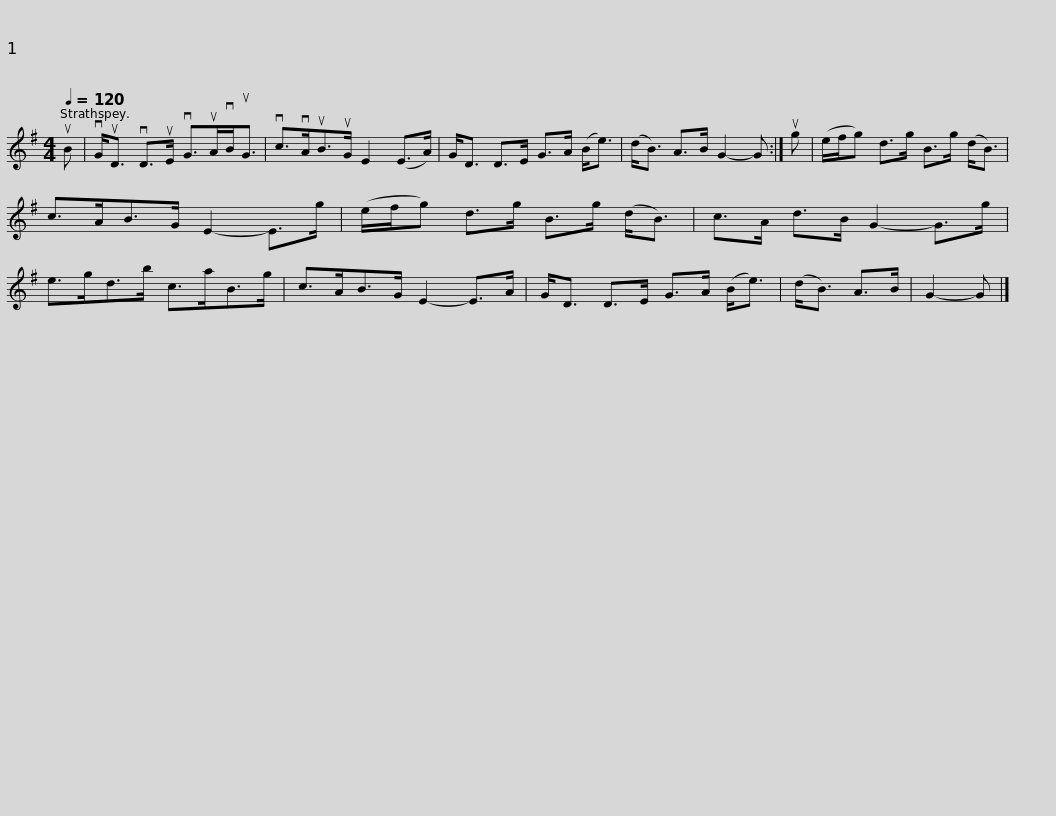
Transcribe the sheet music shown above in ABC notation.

X:1
L:1/8
Q:1/4=120
M:4/4
I:linebreak $
K:G
V:1 treble
V:1
 uB | vG<uD vD>uE vG>uAvB<uG | vc>vAuB>uG E2 (E>A) | G<D D>E G>A (B<e) | (d<B) A>B G2- G :| %5
 ug |$ (e/f/g) d>g B>g (d<B) | c>AB>G E2- E>g | (e/f/g) d>g B>g (d<B) | c>A d>B G2- G>g |$ %10
 e>gd>b c>aB>g | c>AB>G E2- E>A | G<D D>E G>A (B<e) | (d<B) A>B | G2- G |] %15
